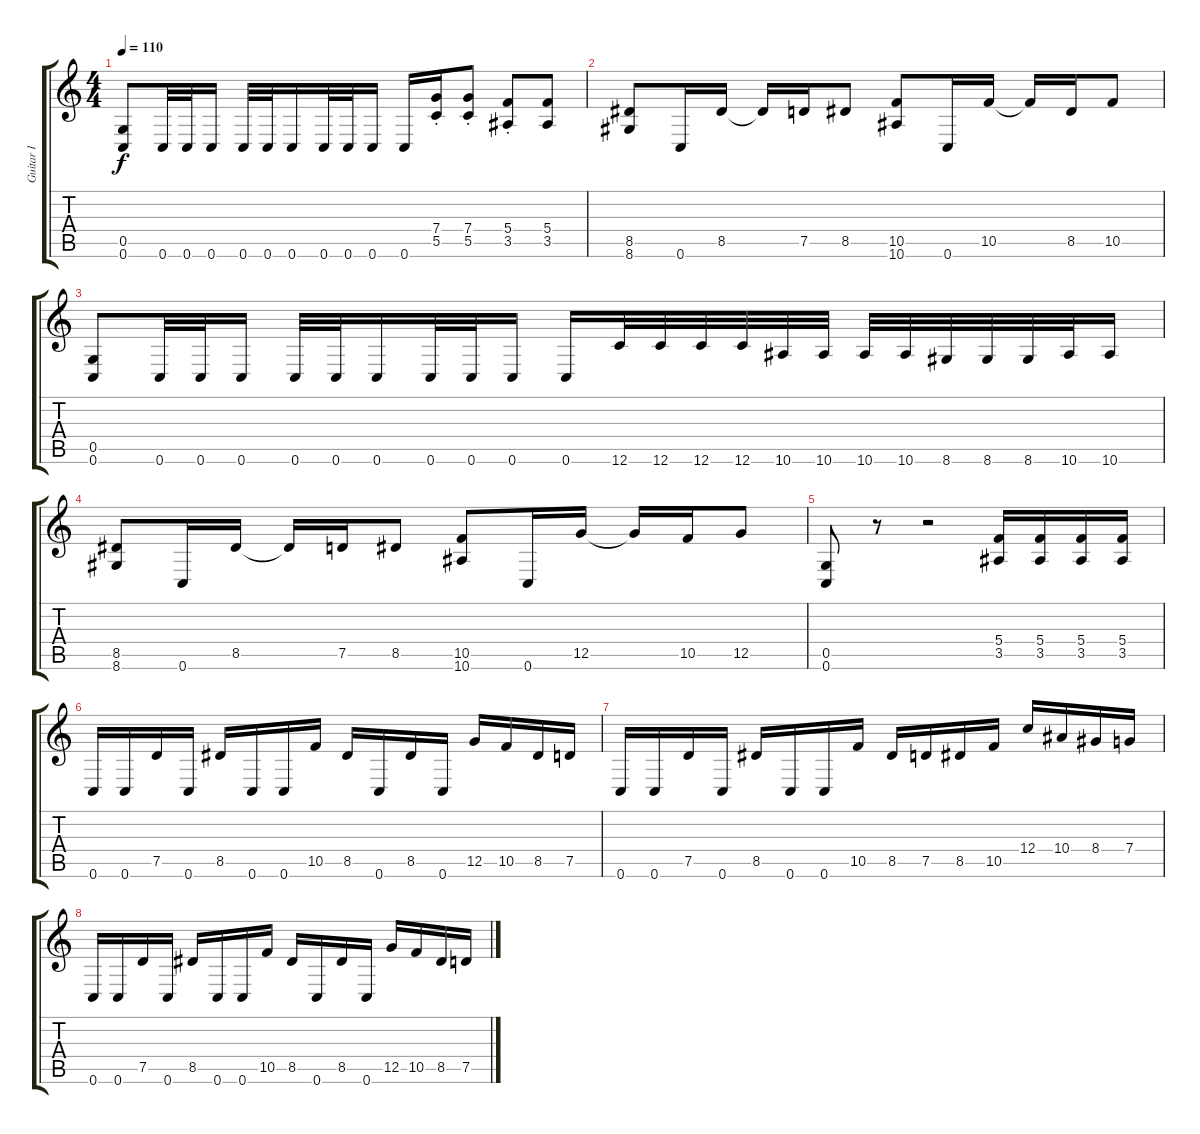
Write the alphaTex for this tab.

\track ("Guitar I" "Guitar I") {instrument overdrivenguitar}
\staff {score tabs}
\tuning (D4 A3 F3 C3 G2 C2) {hide}
\ts (4 4)
\tempo 110
\clef g2
\ks c
(0.5 0.6).8{dy f} 0.6.32 0.6.32 0.6.16 0.6.32 0.6.32 0.6.16 0.6.32 0.6.32 0.6.16 0.6.16 (7.4{st} 5.5{st}).16 (7.4{st} 5.5{st}).8 (5.4{st} 3.5{st}).8 (5.4 3.5).8 |
(8.5 8.6).8 0.6.16 8.5.16 8.5{t}.16 7.5.16 8.5.8 (10.5 10.6).8 0.6.16 10.5.16 10.5{t}.16 8.5.16 10.5.8 |
(0.5 0.6).8 0.6.32 0.6.32 0.6.16 0.6.32 0.6.32 0.6.16 0.6.32 0.6.32 0.6.16 0.6.16 12.6.32 12.6.32 12.6.32 12.6.32 10.6.32 10.6.32 10.6.32 10.6.32 8.6.32 8.6.32 8.6.32 10.6.32 10.6.16 |
(8.5 8.6).8 0.6.16 8.5.16 8.5{t}.16 7.5.16 8.5.8 (10.5 10.6).8 0.6.16 12.5.16 12.5{t}.16 10.5.16 12.5.8 |
(0.5 0.6).8 r.8 r.2 (5.4 3.5).16 (5.4 3.5).16 (5.4 3.5).16 (5.4 3.5).16 |
0.6.16 0.6.16 7.5.16 0.6.16 8.5.16 0.6.16 0.6.16 10.5.16 8.5.16 0.6.16 8.5.16 0.6.16 12.5.16 10.5.16 8.5.16 7.5.16 |
0.6.16 0.6.16 7.5.16 0.6.16 8.5.16 0.6.16 0.6.16 10.5.16 8.5.16 7.5.16 8.5.16 10.5.16 12.4.16 10.4.16 8.4.16 7.4.16 |
0.6.16 0.6.16 7.5.16 0.6.16 8.5.16 0.6.16 0.6.16 10.5.16 8.5.16 0.6.16 8.5.16 0.6.16 12.5.16 10.5.16 8.5.16 7.5.16
